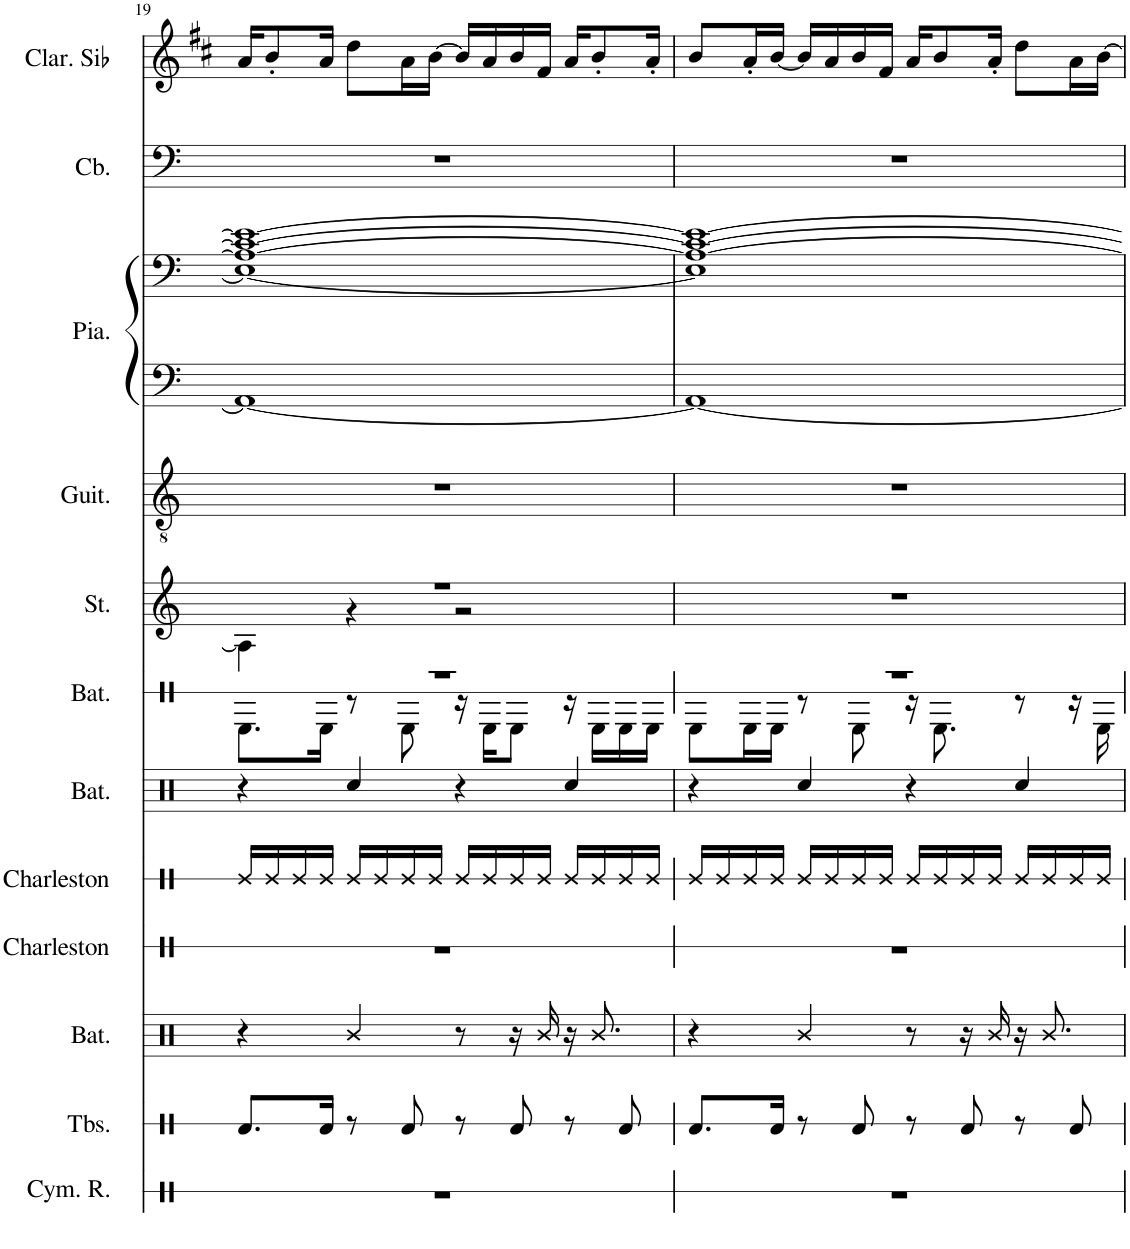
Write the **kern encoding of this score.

**kern	**kern	**kern	**kern	**kern	**kern	**kern	**kern	**kern	**kern	**kern	**kern	**kern
*part12	*part11	*part10	*part9	*part8	*part7	*part6	*part5	*part4	*part3	*part3	*part2	*part1
*staff13	*staff12	*staff11	*staff10	*staff9	*staff8	*staff7	*staff6	*staff5	*staff4	*staff3	*staff2	*staff1
*I"Cymbale ride	*I"Tablas	*I"Batterie	*I"Charleston	*I"Charleston	*I"Batterie	*I"Batterie	*I"Cordes, String Ensemble 2	*I"Guitare classique, Acoustic Guitar (nylon)	*I"Piano, Acoustic Grand Piano	*	*I"Contrebasse, Acoustic Bass	*I"Clarinette en Sib
*I'Cym. R.	*I'Tbs.	*I'Bat.	*I'Charleston	*I'Charleston	*I'Bat.	*I'Bat.	*I'St.	*I'Guit.	*I'Pia.	*	*I'Cb.	*I'Clar. Sib
!!LO:PB:g=z
*clefX	*clefX	*clefX	*clefX	*clefX	*clefX	*clefX	*clefG2	*clefGv2	*clefG2	*clefG2	*clefF4	*clefG2
*	*	*	*	*	*	*	*	*	*	*	*Trd7c12	*Trd1c2
*k[]	*k[]	*k[]	*k[]	*k[]	*k[]	*k[]	*k[]	*k[]	*k[]	*k[]	*k[]	*k[f#c#]
*M4/4	*M4/4	*M4/4	*M4/4	*M4/4	*M4/4	*M4/4	*M4/4	*M4/4	*M4/4	*M4/4	*M4/4	*M4/4
=19	=19	=19	=19	=19	=19	=19	=19	=19	=19	=19	=19	=19
*	*	*	*	*	*	*^	*^	*	*	*^	*	*
1r	8.Rd/L	4r	1r	16Re/LL	4r	1r	8.RE\L	1r	4A\]	1r	1AA_	1A_ 1c_ 1e_	1E_	1r	16a/KL
.	.	.	.	16Re/	.	.	.	.	.	.	.	.	.	.	8b'/
.	.	.	.	16Re/	.	.	.	.	.	.	.	.	.	.	.
.	16Rd/Jk	.	.	16Re/JJ	.	.	16RE\Jk	.	.	.	.	.	.	.	16a/Jk
.	8r	4R/	.	16Re/LL	4Rcc/	.	8r	.	4r	.	.	.	.	.	8dd\L
.	.	.	.	16Re/	.	.	.	.	.	.	.	.	.	.	.
.	8Rd/	.	.	16Re/	.	.	8RE\	.	.	.	.	.	.	.	16a\L
.	.	.	.	16Re/JJ	.	.	.	.	.	.	.	.	.	.	[16b\JJ
.	8r	8r	.	16Re/LL	4r	.	16r	.	2r	.	.	.	.	.	16b/LL]
.	.	.	.	16Re/	.	.	16RE\KL	.	.	.	.	.	.	.	16a/
.	8Rd/	16r	.	16Re/	.	.	8RE\J	.	.	.	.	.	.	.	16b/
.	.	16R/	.	16Re/JJ	.	.	.	.	.	.	.	.	.	.	16f#/JJ
.	8r	16r	.	16Re/LL	4Rcc/	.	16r	.	.	.	.	.	.	.	16a/KL
.	.	8.R/	.	16Re/	.	.	16RE\LL	.	.	.	.	.	.	.	8b'/
.	8Rd/	.	.	16Re/	.	.	16RE\	.	.	.	.	.	.	.	.
.	.	.	.	16Re/JJ	.	.	16RE\JJ	.	.	.	.	.	.	.	16a'/Jk
*	*	*	*	*	*	*	*	*v	*v	*	*	*	*	*	*
=20	=20	=20	=20	=20	=20	=20	=20	=20	=20	=20	=20	=20	=20	=20
1r	8.Rd/L	4r	1r	16Re/LL	4r	1r	8RE\L	1r	1r	1AA_	1A_ 1c_ 1e_	1E]	1r	8b/L
.	.	.	.	16Re/	.	.	.	.	.	.	.	.	.	.
.	.	.	.	16Re/	.	.	16RE\L	.	.	.	.	.	.	16a'/L
.	16Rd/Jk	.	.	16Re/JJ	.	.	16RE\JJ	.	.	.	.	.	.	[16b/JJ
.	8r	4R/	.	16Re/LL	4Rcc/	.	8r	.	.	.	.	.	.	16b/LL]
.	.	.	.	16Re/	.	.	.	.	.	.	.	.	.	16a/
.	8Rd/	.	.	16Re/	.	.	8RE\	.	.	.	.	.	.	16b/
.	.	.	.	16Re/JJ	.	.	.	.	.	.	.	.	.	16f#/JJ
.	8r	8r	.	16Re/LL	4r	.	16r	.	.	.	.	.	.	16a/KL
.	.	.	.	16Re/	.	.	8.RE\	.	.	.	.	.	.	8b/
.	8Rd/	16r	.	16Re/	.	.	.	.	.	.	.	.	.	.
.	.	16R/	.	16Re/JJ	.	.	.	.	.	.	.	.	.	16a'/Jk
.	8r	16r	.	16Re/LL	4Rcc/	.	8r	.	.	.	.	.	.	8dd\L
.	.	8.R/	.	16Re/	.	.	.	.	.	.	.	.	.	.
.	8Rd/	.	.	16Re/	.	.	16r	.	.	.	.	.	.	16a\L
.	.	.	.	16Re/JJ	.	.	16RE\	.	.	.	.	.	.	[16b\JJ
*	*	*	*	*	*	*v	*v	*	*	*	*v	*v	*	*
=	=	=	=	=	=	=	=	=	=	=	=	=
*-	*-	*-	*-	*-	*-	*-	*-	*-	*-	*-	*-	*-
